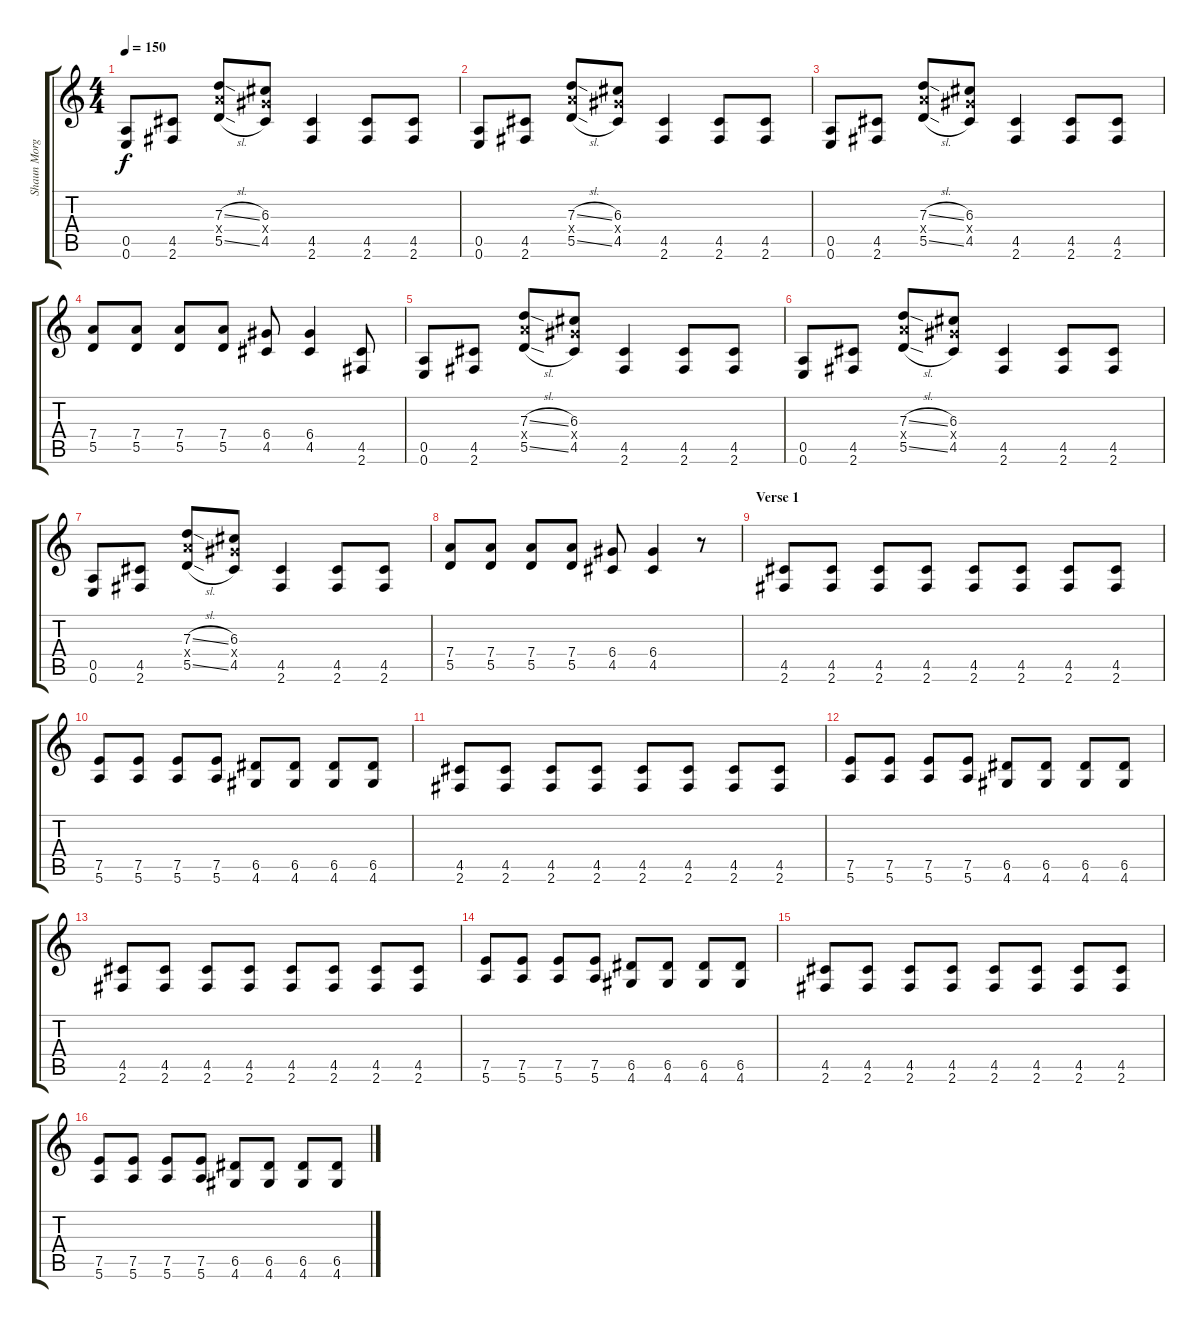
\track ("Shaun Morgan" "Shaun Morg") {instrument distortionguitar}
\staff {score tabs}
\tuning (E4 B3 G3 D3 A2 E2) {hide}
\ts (4 4)
\tempo 150
\clef g2
\ks c
(0.5 0.6).8{dy f} (4.5 2.6).8 (7.3{sl} 7.4{x} 5.5{sl}).8{volume 11 instrument guitarharmonics} (6.3 6.4{x} 4.5).8 (4.5 2.6).4{volume 13 instrument distortionguitar} (4.5 2.6).8 (4.5 2.6).8 |
(0.5 0.6).8 (4.5 2.6).8 (7.3{sl} 7.4{x} 5.5{sl}).8{volume 11 instrument guitarharmonics} (6.3 6.4{x} 4.5).8 (4.5 2.6).4{volume 13 instrument distortionguitar} (4.5 2.6).8 (4.5 2.6).8 |
(0.5 0.6).8 (4.5 2.6).8 (7.3{sl} 7.4{x} 5.5{sl}).8{volume 11 instrument guitarharmonics} (6.3 6.4{x} 4.5).8 (4.5 2.6).4{volume 13 instrument distortionguitar} (4.5 2.6).8 (4.5 2.6).8 |
(7.4 5.5).8 (7.4 5.5).8 (7.4 5.5).8 (7.4 5.5).8 (6.4 4.5).8 (6.4 4.5).4 (4.5 2.6).8 |
(0.5 0.6).8 (4.5 2.6).8 (7.3{sl} 7.4{x} 5.5{sl}).8{volume 11 instrument guitarharmonics} (6.3 6.4{x} 4.5).8 (4.5 2.6).4{volume 13 instrument distortionguitar} (4.5 2.6).8 (4.5 2.6).8 |
(0.5 0.6).8 (4.5 2.6).8 (7.3{sl} 7.4{x} 5.5{sl}).8{volume 11 instrument guitarharmonics} (6.3 6.4{x} 4.5).8 (4.5 2.6).4{volume 13 instrument distortionguitar} (4.5 2.6).8 (4.5 2.6).8 |
(0.5 0.6).8 (4.5 2.6).8 (7.3{sl} 7.4{x} 5.5{sl}).8{volume 11 instrument guitarharmonics} (6.3 6.4{x} 4.5).8 (4.5 2.6).4{volume 13 instrument distortionguitar} (4.5 2.6).8 (4.5 2.6).8 |
(7.4 5.5).8 (7.4 5.5).8 (7.4 5.5).8 (7.4 5.5).8 (6.4 4.5).8 (6.4 4.5).4 r.8 |
\section ("" "Verse 1")
(4.5 2.6).8 (4.5 2.6).8 (4.5 2.6).8 (4.5 2.6).8 (4.5 2.6).8 (4.5 2.6).8 (4.5 2.6).8 (4.5 2.6).8 |
(7.5 5.6).8 (7.5 5.6).8 (7.5 5.6).8 (7.5 5.6).8 (6.5 4.6).8 (6.5 4.6).8 (6.5 4.6).8 (6.5 4.6).8 |
(4.5 2.6).8 (4.5 2.6).8 (4.5 2.6).8 (4.5 2.6).8 (4.5 2.6).8 (4.5 2.6).8 (4.5 2.6).8 (4.5 2.6).8 |
(7.5 5.6).8 (7.5 5.6).8 (7.5 5.6).8 (7.5 5.6).8 (6.5 4.6).8 (6.5 4.6).8 (6.5 4.6).8 (6.5 4.6).8 |
(4.5 2.6).8 (4.5 2.6).8 (4.5 2.6).8 (4.5 2.6).8 (4.5 2.6).8 (4.5 2.6).8 (4.5 2.6).8 (4.5 2.6).8 |
(7.5 5.6).8 (7.5 5.6).8 (7.5 5.6).8 (7.5 5.6).8 (6.5 4.6).8 (6.5 4.6).8 (6.5 4.6).8 (6.5 4.6).8 |
(4.5 2.6).8 (4.5 2.6).8 (4.5 2.6).8 (4.5 2.6).8 (4.5 2.6).8 (4.5 2.6).8 (4.5 2.6).8 (4.5 2.6).8 |
(7.5 5.6).8 (7.5 5.6).8 (7.5 5.6).8 (7.5 5.6).8 (6.5 4.6).8 (6.5 4.6).8 (6.5 4.6).8 (6.5 4.6).8
